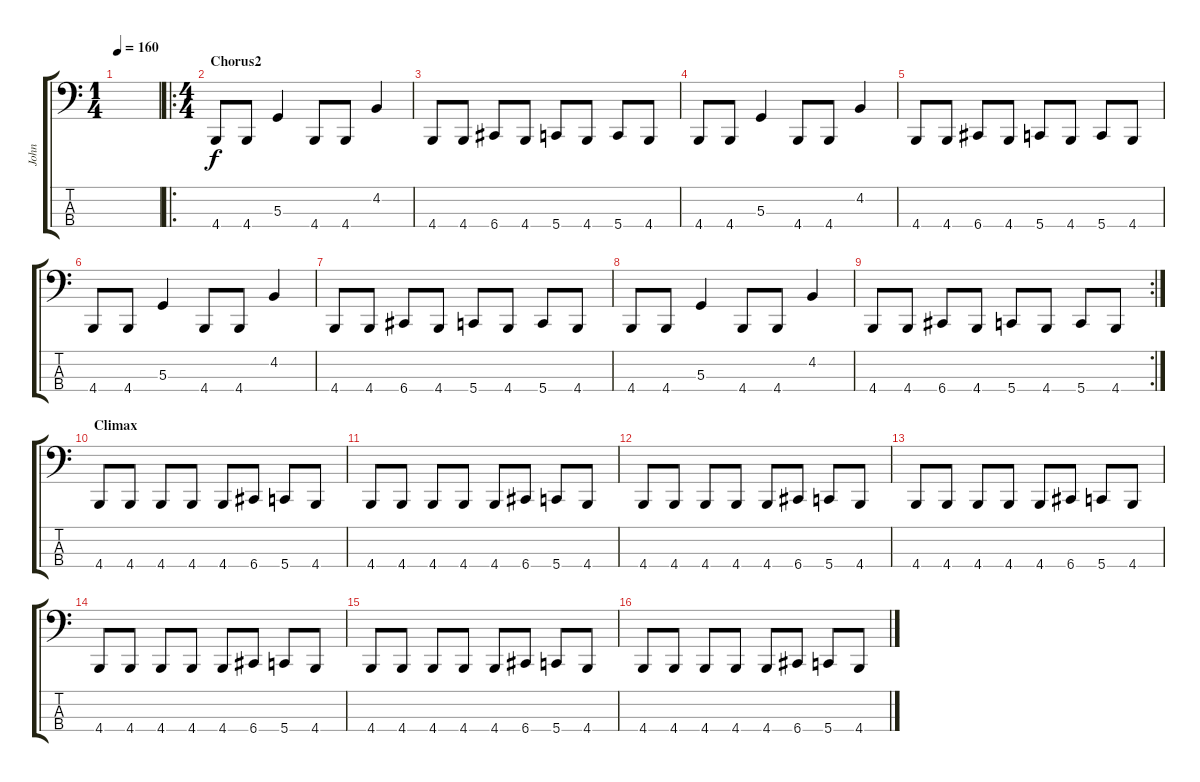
\track ("John" "John") {instrument electricbassfinger}
\staff {score tabs}
\tuning (C2 G1 D1 G0) {hide}
\ts (1 4)
\tempo 160
\clef f4
\ks c
|
\ro
\ts (4 4)
\section ("" "Chorus2")
4.4.8 4.4.8 5.3.4 4.4.8 4.4.8 4.2.4 |
4.4.8 4.4.8 6.4.8 4.4.8 5.4.8 4.4.8 5.4.8 4.4.8 |
4.4.8 4.4.8 5.3.4 4.4.8 4.4.8 4.2.4 |
4.4.8 4.4.8 6.4.8 4.4.8 5.4.8 4.4.8 5.4.8 4.4.8 |
4.4.8 4.4.8 5.3.4 4.4.8 4.4.8 4.2.4 |
4.4.8 4.4.8 6.4.8 4.4.8 5.4.8 4.4.8 5.4.8 4.4.8 |
4.4.8 4.4.8 5.3.4 4.4.8 4.4.8 4.2.4 |
\rc 2
4.4.8 4.4.8 6.4.8 4.4.8 5.4.8 4.4.8 5.4.8 4.4.8 |
\section ("" "Climax")
4.4.8 4.4.8 4.4.8 4.4.8 4.4.8 6.4.8 5.4.8 4.4.8 |
4.4.8 4.4.8 4.4.8 4.4.8 4.4.8 6.4.8 5.4.8 4.4.8 |
4.4.8 4.4.8 4.4.8 4.4.8 4.4.8 6.4.8 5.4.8 4.4.8 |
4.4.8 4.4.8 4.4.8 4.4.8 4.4.8 6.4.8 5.4.8 4.4.8 |
4.4.8 4.4.8 4.4.8 4.4.8 4.4.8 6.4.8 5.4.8 4.4.8 |
4.4.8 4.4.8 4.4.8 4.4.8 4.4.8 6.4.8 5.4.8 4.4.8 |
4.4.8 4.4.8 4.4.8 4.4.8 4.4.8 6.4.8 5.4.8 4.4.8
